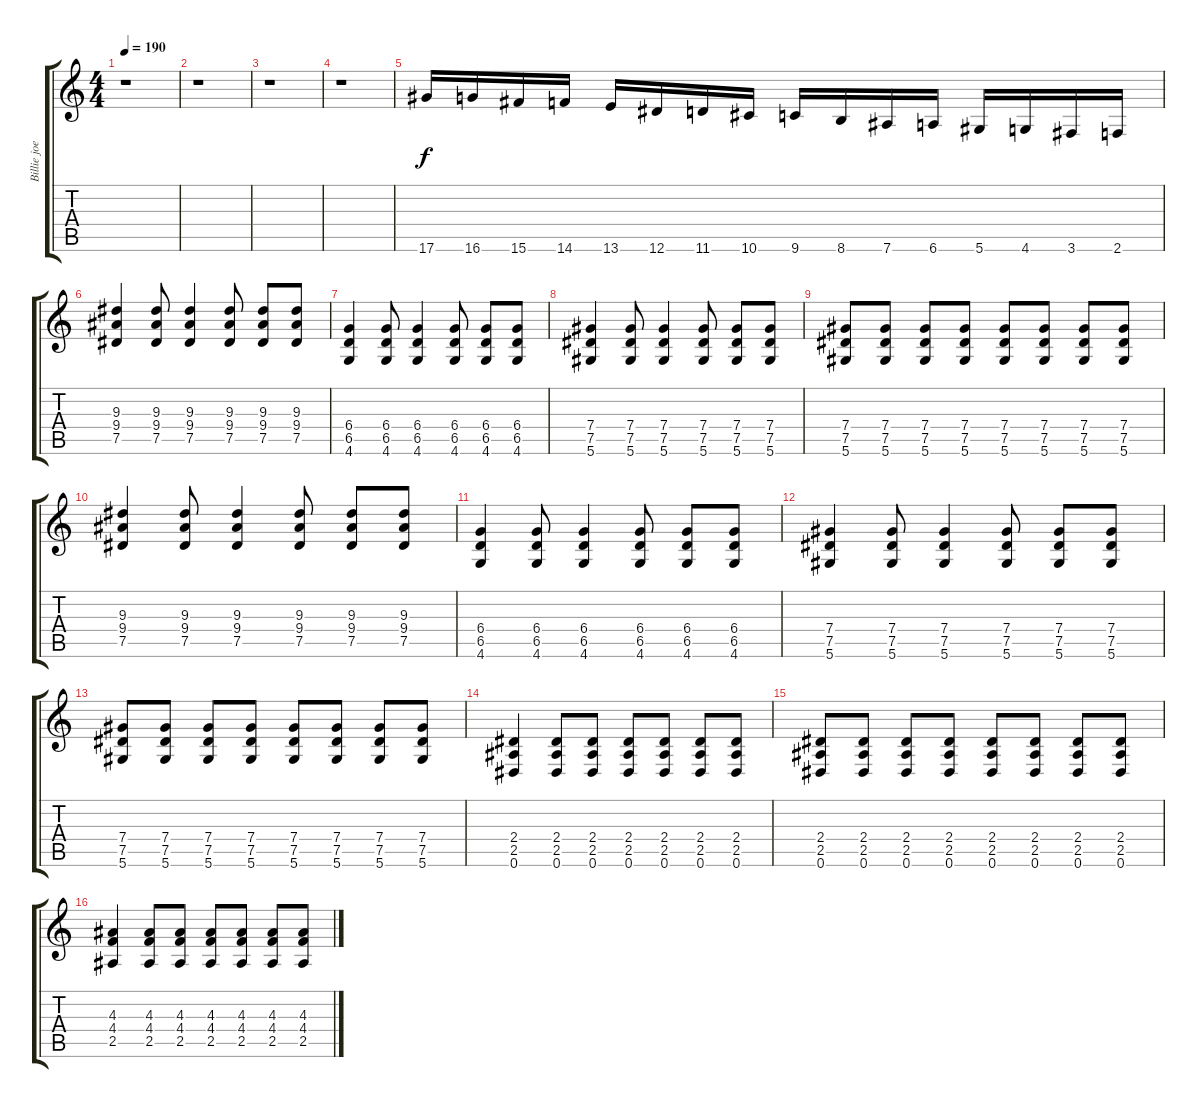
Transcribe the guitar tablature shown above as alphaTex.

\track ("Billie joe" "Billie joe") {instrument distortionguitar}
\staff {score tabs}
\tuning (Eb4 Bb3 Gb3 Db3 Ab2 Eb2) {hide}
\ts (4 4)
\tempo 190
\clef g2
\ks c
r.1{dy f instrument distortionguitar} |
r.1 |
r.1 |
r.1 |
17.6.16 16.6.16 15.6.16 14.6.16 13.6.16 12.6.16 11.6.16 10.6.16 9.6.16 8.6.16 7.6.16 6.6.16 5.6.16 4.6.16 3.6.16 2.6.16 |
(9.3 9.4 7.5).4 (9.3 9.4 7.5).8 (9.3 9.4 7.5).4 (9.3 9.4 7.5).8 (9.3 9.4 7.5).8 (9.3 9.4 7.5).8 |
(6.4 6.5 4.6).4 (6.4 6.5 4.6).8 (6.4 6.5 4.6).4 (6.4 6.5 4.6).8 (6.4 6.5 4.6).8 (6.4 6.5 4.6).8 |
(7.4 7.5 5.6).4 (7.4 7.5 5.6).8 (7.4 7.5 5.6).4 (7.4 7.5 5.6).8 (7.4 7.5 5.6).8 (7.4 7.5 5.6).8 |
(7.4 7.5 5.6).8 (7.4 7.5 5.6).8 (7.4 7.5 5.6).8 (7.4 7.5 5.6).8 (7.4 7.5 5.6).8 (7.4 7.5 5.6).8 (7.4 7.5 5.6).8 (7.4 7.5 5.6).8 |
(9.3 9.4 7.5).4 (9.3 9.4 7.5).8 (9.3 9.4 7.5).4 (9.3 9.4 7.5).8 (9.3 9.4 7.5).8 (9.3 9.4 7.5).8 |
(6.4 6.5 4.6).4 (6.4 6.5 4.6).8 (6.4 6.5 4.6).4 (6.4 6.5 4.6).8 (6.4 6.5 4.6).8 (6.4 6.5 4.6).8 |
(7.4 7.5 5.6).4 (7.4 7.5 5.6).8 (7.4 7.5 5.6).4 (7.4 7.5 5.6).8 (7.4 7.5 5.6).8 (7.4 7.5 5.6).8 |
(7.4 7.5 5.6).8 (7.4 7.5 5.6).8 (7.4 7.5 5.6).8 (7.4 7.5 5.6).8 (7.4 7.5 5.6).8 (7.4 7.5 5.6).8 (7.4 7.5 5.6).8 (7.4 7.5 5.6).8 |
(2.4 2.5 0.6).4 (2.4 2.5 0.6).8 (2.4 2.5 0.6).8 (2.4 2.5 0.6).8 (2.4 2.5 0.6).8 (2.4 2.5 0.6).8 (2.4 2.5 0.6).8 |
(2.4 2.5 0.6).8 (2.4 2.5 0.6).8 (2.4 2.5 0.6).8 (2.4 2.5 0.6).8 (2.4 2.5 0.6).8 (2.4 2.5 0.6).8 (2.4 2.5 0.6).8 (2.4 2.5 0.6).8 |
(4.3 4.4 2.5).4 (4.3 4.4 2.5).8 (4.3 4.4 2.5).8 (4.3 4.4 2.5).8 (4.3 4.4 2.5).8 (4.3 4.4 2.5).8 (4.3 4.4 2.5).8
